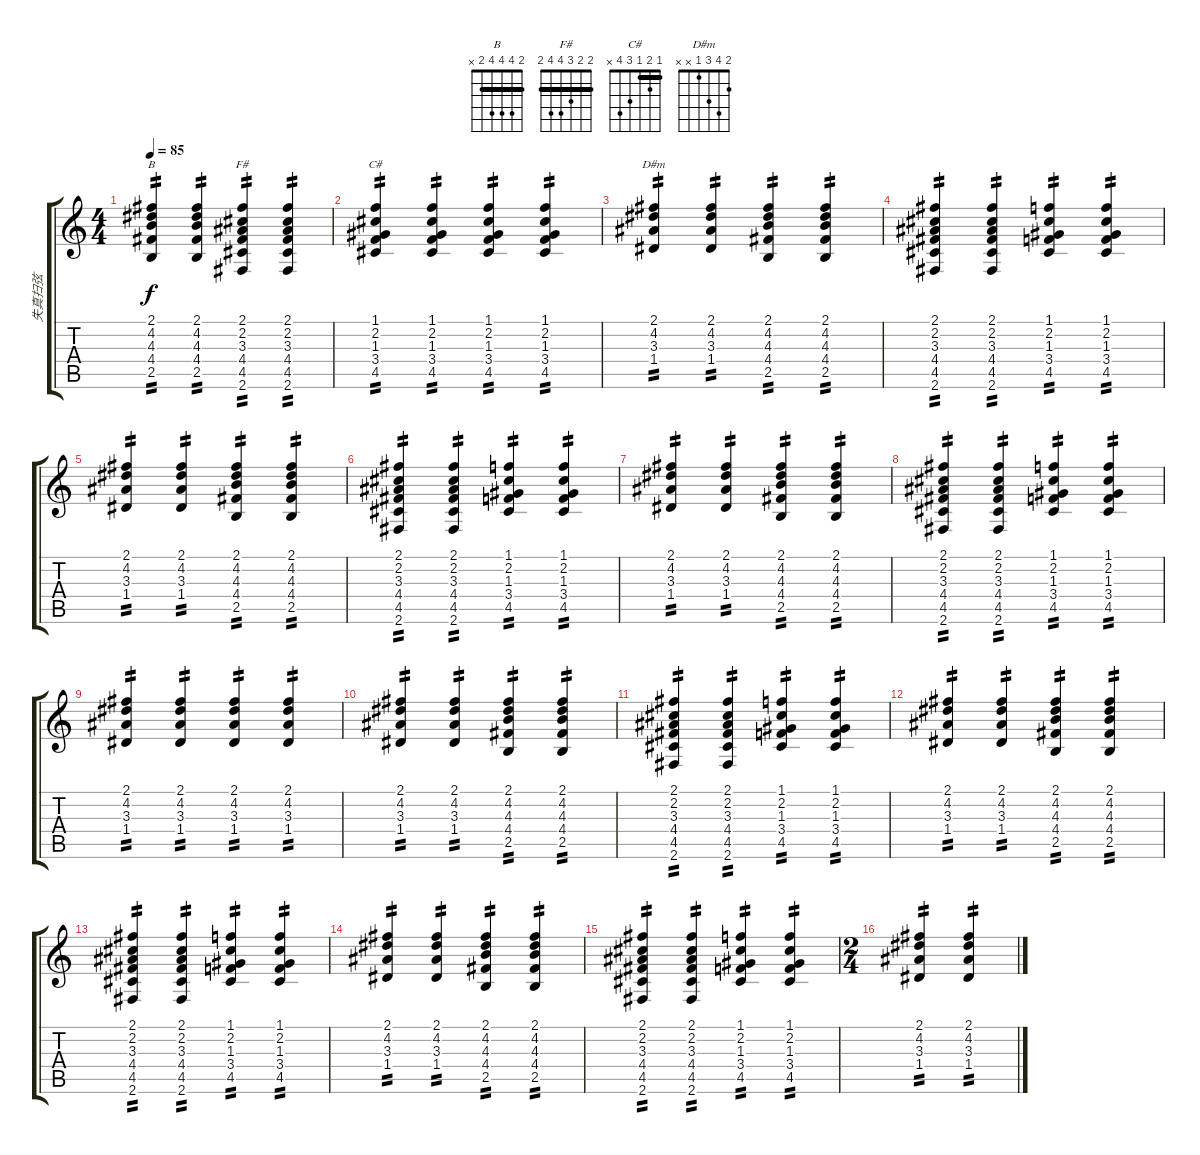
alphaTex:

\track ("失真扫弦" "失真扫弦") {instrument distortionguitar}
\staff {score tabs}
\tuning (E4 B3 G3 D3 A2 E2) {hide}
\chord ("B" 2 4 4 4 2 x) {barre 2}
\chord ("F#" 2 2 3 4 4 2) {barre 2}
\chord ("C#" 1 2 1 3 4 x) {barre 1}
\chord ("D#m" 2 4 3 1 x x)
\ts (4 4)
\tempo 85
\clef g2
\ks c
(2.1 4.2 4.3 4.4 2.5).4{ch "B" tp 2 dy f} (2.1 4.2 4.3 4.4 2.5).4{tp 2} (2.1 2.2 3.3 4.4 4.5 2.6).4{ch "F#" tp 2} (2.1 2.2 3.3 4.4 4.5 2.6).4{tp 2} |
(1.1 2.2 1.3 3.4 4.5).4{ch "C#" tp 2} (1.1 2.2 1.3 3.4 4.5).4{tp 2} (1.1 2.2 1.3 3.4 4.5).4{tp 2} (1.1 2.2 1.3 3.4 4.5).4{tp 2} |
(2.1 4.2 3.3 1.4).4{ch "D#m" tp 2} (2.1 4.2 3.3 1.4).4{tp 2} (2.1 4.2 4.3 4.4 2.5).4{tp 2} (2.1 4.2 4.3 4.4 2.5).4{tp 2} |
(2.1 2.2 3.3 4.4 4.5 2.6).4{tp 2} (2.1 2.2 3.3 4.4 4.5 2.6).4{tp 2} (1.1 2.2 1.3 3.4 4.5).4{tp 2} (1.1 2.2 1.3 3.4 4.5).4{tp 2} |
(2.1 4.2 3.3 1.4).4{tp 2} (2.1 4.2 3.3 1.4).4{tp 2} (2.1 4.2 4.3 4.4 2.5).4{tp 2} (2.1 4.2 4.3 4.4 2.5).4{tp 2} |
(2.1 2.2 3.3 4.4 4.5 2.6).4{tp 2} (2.1 2.2 3.3 4.4 4.5 2.6).4{tp 2} (1.1 2.2 1.3 3.4 4.5).4{tp 2} (1.1 2.2 1.3 3.4 4.5).4{tp 2} |
(2.1 4.2 3.3 1.4).4{tp 2} (2.1 4.2 3.3 1.4).4{tp 2} (2.1 4.2 4.3 4.4 2.5).4{tp 2} (2.1 4.2 4.3 4.4 2.5).4{tp 2} |
(2.1 2.2 3.3 4.4 4.5 2.6).4{tp 2} (2.1 2.2 3.3 4.4 4.5 2.6).4{tp 2} (1.1 2.2 1.3 3.4 4.5).4{tp 2} (1.1 2.2 1.3 3.4 4.5).4{tp 2} |
(2.1 4.2 3.3 1.4).4{tp 2} (2.1 4.2 3.3 1.4).4{tp 2} (2.1 4.2 3.3 1.4).4{tp 2} (2.1 4.2 3.3 1.4).4{tp 2} |
(2.1 4.2 3.3 1.4).4{tp 2} (2.1 4.2 3.3 1.4).4{tp 2} (2.1 4.2 4.3 4.4 2.5).4{tp 2} (2.1 4.2 4.3 4.4 2.5).4{tp 2} |
(2.1 2.2 3.3 4.4 4.5 2.6).4{tp 2} (2.1 2.2 3.3 4.4 4.5 2.6).4{tp 2} (1.1 2.2 1.3 3.4 4.5).4{tp 2} (1.1 2.2 1.3 3.4 4.5).4{tp 2} |
(2.1 4.2 3.3 1.4).4{tp 2} (2.1 4.2 3.3 1.4).4{tp 2} (2.1 4.2 4.3 4.4 2.5).4{tp 2} (2.1 4.2 4.3 4.4 2.5).4{tp 2} |
(2.1 2.2 3.3 4.4 4.5 2.6).4{tp 2} (2.1 2.2 3.3 4.4 4.5 2.6).4{tp 2} (1.1 2.2 1.3 3.4 4.5).4{tp 2} (1.1 2.2 1.3 3.4 4.5).4{tp 2} |
(2.1 4.2 3.3 1.4).4{tp 2} (2.1 4.2 3.3 1.4).4{tp 2} (2.1 4.2 4.3 4.4 2.5).4{tp 2} (2.1 4.2 4.3 4.4 2.5).4{tp 2} |
(2.1 2.2 3.3 4.4 4.5 2.6).4{tp 2} (2.1 2.2 3.3 4.4 4.5 2.6).4{tp 2} (1.1 2.2 1.3 3.4 4.5).4{tp 2} (1.1 2.2 1.3 3.4 4.5).4{tp 2} |
\ts (2 4)
(2.1 4.2 3.3 1.4).4{tp 2} (2.1 4.2 3.3 1.4).4{tp 2}
